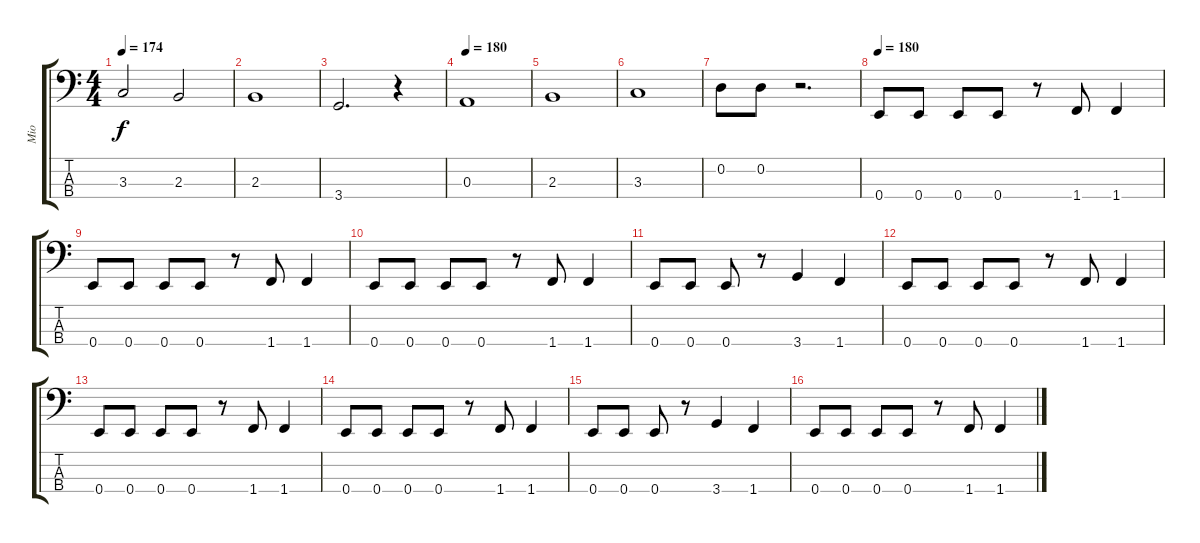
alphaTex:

\track ("Mio" "Mio") {instrument electricbassfinger}
\staff {score tabs}
\tuning (G2 D2 A1 E1) {hide}
\ts (4 4)
\tempo 174
\clef f4
\ks c
3.3.2{dy f} 2.3.2 |
2.3.1 |
3.4.2{d} r.4 |
\tempo 180
0.3.1 |
2.3.1 |
3.3.1 |
0.2.8 0.2.8 r.2{d} |
\tempo 180
0.4.8 0.4.8 0.4.8 0.4.8 r.8 1.4.8 1.4.4 |
0.4.8 0.4.8 0.4.8 0.4.8 r.8 1.4.8 1.4.4 |
0.4.8 0.4.8 0.4.8 0.4.8 r.8 1.4.8 1.4.4 |
0.4.8 0.4.8 0.4.8 r.8 3.4.4 1.4.4 |
0.4.8 0.4.8 0.4.8 0.4.8 r.8 1.4.8 1.4.4 |
0.4.8 0.4.8 0.4.8 0.4.8 r.8 1.4.8 1.4.4 |
0.4.8 0.4.8 0.4.8 0.4.8 r.8 1.4.8 1.4.4 |
0.4.8 0.4.8 0.4.8 r.8 3.4.4 1.4.4 |
0.4.8 0.4.8 0.4.8 0.4.8 r.8 1.4.8 1.4.4
